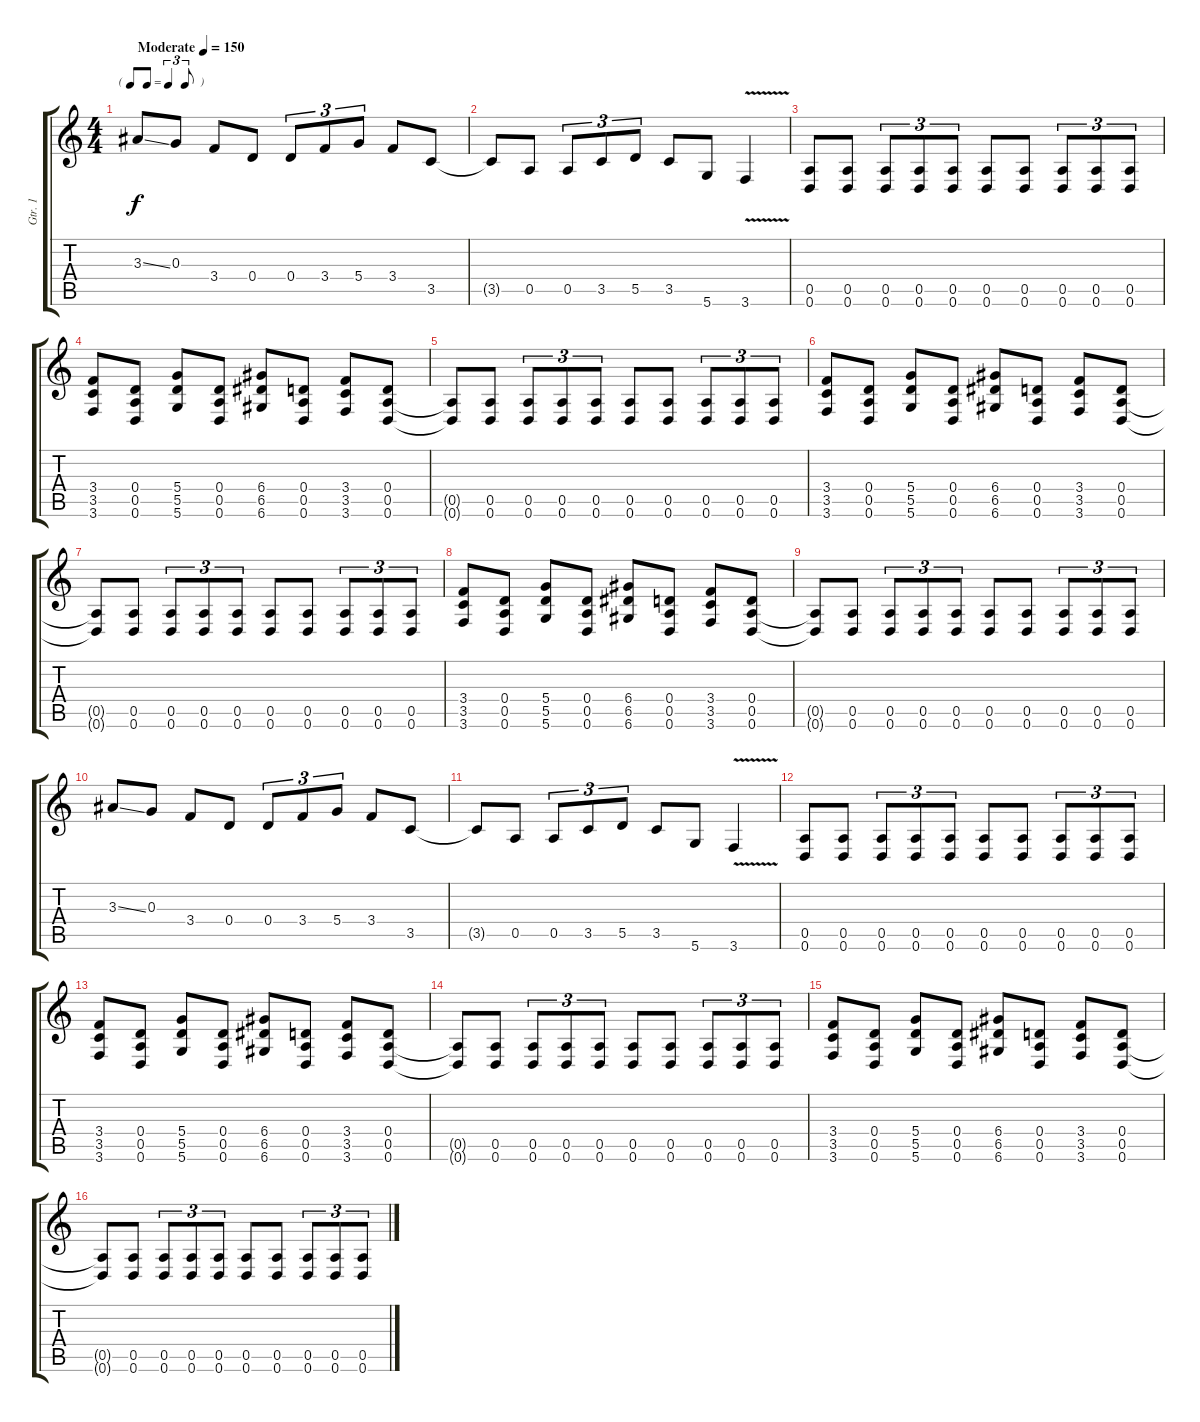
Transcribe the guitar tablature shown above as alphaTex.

\track ("Gtr. 1" "Gtr. 1") {instrument overdrivenguitar}
\staff {score tabs}
\tuning (E4 B3 G3 D3 A2 D2) {hide}
\ts (4 4)
\tf triplet8th
\tempo (150 "Moderate")
\clef g2
\ks c
3.3{ss}.8{dy f instrument overdrivenguitar} 0.3.8 3.4.8 0.4.8 0.4.8{tu (3 2)} 3.4.8{tu (3 2)} 5.4.8{tu (3 2)} 3.4.8 3.5.8 |
3.5{t}.8 0.5.8 0.5.8{tu (3 2)} 3.5.8{tu (3 2)} 5.5.8{tu (3 2)} 3.5.8 5.6.8 3.6{v}.4 |
(0.5 0.6).8 (0.5 0.6).8 (0.5 0.6).8{tu (3 2)} (0.5 0.6).8{tu (3 2)} (0.5 0.6).8{tu (3 2)} (0.5 0.6).8 (0.5 0.6).8 (0.5 0.6).8{tu (3 2)} (0.5 0.6).8{tu (3 2)} (0.5 0.6).8{tu (3 2)} |
(3.4 3.5 3.6).8 (0.4 0.5 0.6).8 (5.4 5.5 5.6).8 (0.4 0.5 0.6).8 (6.4 6.5 6.6).8 (0.4 0.5 0.6).8 (3.4 3.5 3.6).8 (0.4 0.5 0.6).8 |
(0.5{t} 0.6{t}).8 (0.5 0.6).8 (0.5 0.6).8{tu (3 2)} (0.5 0.6).8{tu (3 2)} (0.5 0.6).8{tu (3 2)} (0.5 0.6).8 (0.5 0.6).8 (0.5 0.6).8{tu (3 2)} (0.5 0.6).8{tu (3 2)} (0.5 0.6).8{tu (3 2)} |
(3.4 3.5 3.6).8 (0.4 0.5 0.6).8 (5.4 5.5 5.6).8 (0.4 0.5 0.6).8 (6.4 6.5 6.6).8 (0.4 0.5 0.6).8 (3.4 3.5 3.6).8 (0.4 0.5 0.6).8 |
(0.5{t} 0.6{t}).8 (0.5 0.6).8 (0.5 0.6).8{tu (3 2)} (0.5 0.6).8{tu (3 2)} (0.5 0.6).8{tu (3 2)} (0.5 0.6).8 (0.5 0.6).8 (0.5 0.6).8{tu (3 2)} (0.5 0.6).8{tu (3 2)} (0.5 0.6).8{tu (3 2)} |
(3.4 3.5 3.6).8 (0.4 0.5 0.6).8 (5.4 5.5 5.6).8 (0.4 0.5 0.6).8 (6.4 6.5 6.6).8 (0.4 0.5 0.6).8 (3.4 3.5 3.6).8 (0.4 0.5 0.6).8 |
(0.5{t} 0.6{t}).8 (0.5 0.6).8 (0.5 0.6).8{tu (3 2)} (0.5 0.6).8{tu (3 2)} (0.5 0.6).8{tu (3 2)} (0.5 0.6).8 (0.5 0.6).8 (0.5 0.6).8{tu (3 2)} (0.5 0.6).8{tu (3 2)} (0.5 0.6).8{tu (3 2)} |
3.3{ss}.8 0.3.8 3.4.8 0.4.8 0.4.8{tu (3 2)} 3.4.8{tu (3 2)} 5.4.8{tu (3 2)} 3.4.8 3.5.8 |
3.5{t}.8 0.5.8 0.5.8{tu (3 2)} 3.5.8{tu (3 2)} 5.5.8{tu (3 2)} 3.5.8 5.6.8 3.6{v}.4 |
(0.5 0.6).8 (0.5 0.6).8 (0.5 0.6).8{tu (3 2)} (0.5 0.6).8{tu (3 2)} (0.5 0.6).8{tu (3 2)} (0.5 0.6).8 (0.5 0.6).8 (0.5 0.6).8{tu (3 2)} (0.5 0.6).8{tu (3 2)} (0.5 0.6).8{tu (3 2)} |
(3.4 3.5 3.6).8 (0.4 0.5 0.6).8 (5.4 5.5 5.6).8 (0.4 0.5 0.6).8 (6.4 6.5 6.6).8 (0.4 0.5 0.6).8 (3.4 3.5 3.6).8 (0.4 0.5 0.6).8 |
(0.5{t} 0.6{t}).8 (0.5 0.6).8 (0.5 0.6).8{tu (3 2)} (0.5 0.6).8{tu (3 2)} (0.5 0.6).8{tu (3 2)} (0.5 0.6).8 (0.5 0.6).8 (0.5 0.6).8{tu (3 2)} (0.5 0.6).8{tu (3 2)} (0.5 0.6).8{tu (3 2)} |
(3.4 3.5 3.6).8 (0.4 0.5 0.6).8 (5.4 5.5 5.6).8 (0.4 0.5 0.6).8 (6.4 6.5 6.6).8 (0.4 0.5 0.6).8 (3.4 3.5 3.6).8 (0.4 0.5 0.6).8 |
(0.5{t} 0.6{t}).8 (0.5 0.6).8 (0.5 0.6).8{tu (3 2)} (0.5 0.6).8{tu (3 2)} (0.5 0.6).8{tu (3 2)} (0.5 0.6).8 (0.5 0.6).8 (0.5 0.6).8{tu (3 2)} (0.5 0.6).8{tu (3 2)} (0.5 0.6).8{tu (3 2)}
